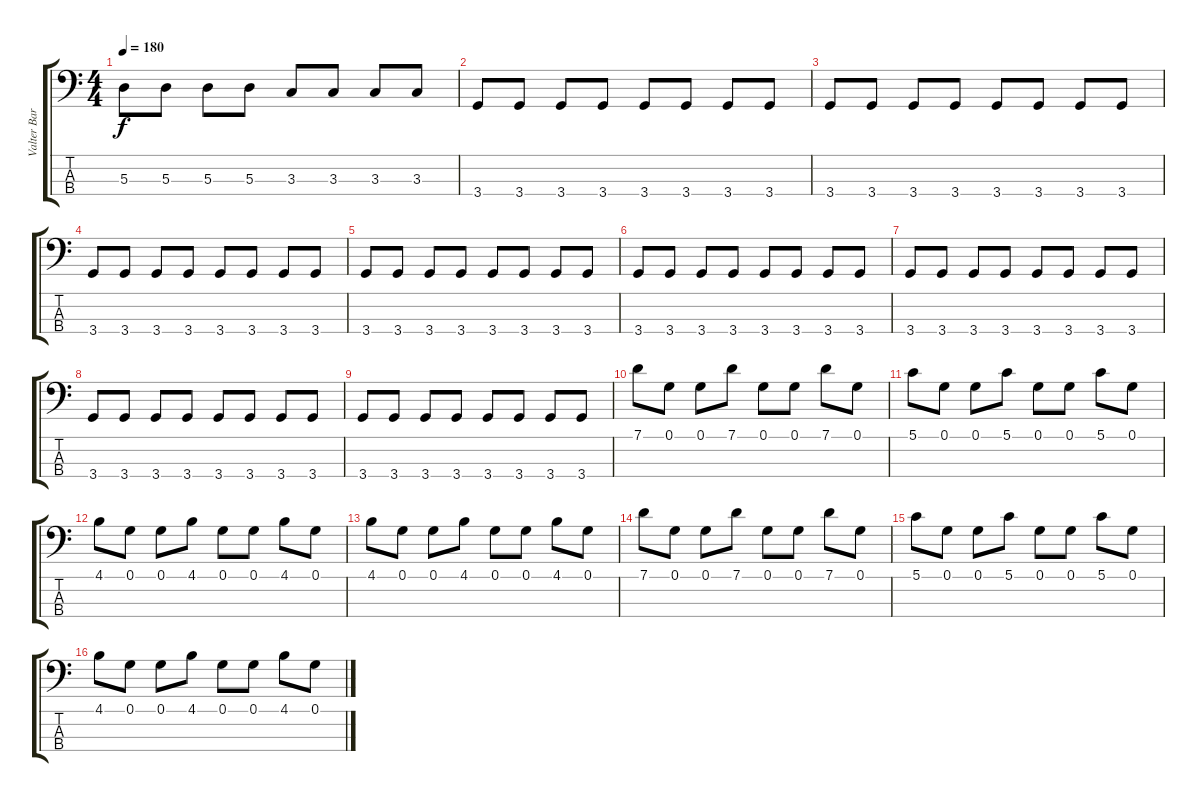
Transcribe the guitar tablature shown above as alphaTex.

\track ("Valter Barros" "Valter Bar") {instrument electricbasspick}
\staff {score tabs}
\tuning (G2 D2 A1 E1) {hide}
\ts (4 4)
\tempo 180
\clef f4
\ks c
5.3.8{dy f} 5.3.8 5.3.8 5.3.8 3.3.8 3.3.8 3.3.8 3.3.8 |
3.4.8 3.4.8 3.4.8 3.4.8 3.4.8 3.4.8 3.4.8 3.4.8 |
3.4.8 3.4.8 3.4.8 3.4.8 3.4.8 3.4.8 3.4.8 3.4.8 |
3.4.8 3.4.8 3.4.8 3.4.8 3.4.8 3.4.8 3.4.8 3.4.8 |
3.4.8 3.4.8 3.4.8 3.4.8 3.4.8 3.4.8 3.4.8 3.4.8 |
3.4.8 3.4.8 3.4.8 3.4.8 3.4.8 3.4.8 3.4.8 3.4.8 |
3.4.8 3.4.8 3.4.8 3.4.8 3.4.8 3.4.8 3.4.8 3.4.8 |
3.4.8 3.4.8 3.4.8 3.4.8 3.4.8 3.4.8 3.4.8 3.4.8 |
3.4.8 3.4.8 3.4.8 3.4.8 3.4.8 3.4.8 3.4.8 3.4.8 |
7.1.8 0.1.8 0.1.8 7.1.8 0.1.8 0.1.8 7.1.8 0.1.8 |
5.1.8 0.1.8 0.1.8 5.1.8 0.1.8 0.1.8 5.1.8 0.1.8 |
4.1.8 0.1.8 0.1.8 4.1.8 0.1.8 0.1.8 4.1.8 0.1.8 |
4.1.8 0.1.8 0.1.8 4.1.8 0.1.8 0.1.8 4.1.8 0.1.8 |
7.1.8 0.1.8 0.1.8 7.1.8 0.1.8 0.1.8 7.1.8 0.1.8 |
5.1.8 0.1.8 0.1.8 5.1.8 0.1.8 0.1.8 5.1.8 0.1.8 |
4.1.8 0.1.8 0.1.8 4.1.8 0.1.8 0.1.8 4.1.8 0.1.8
